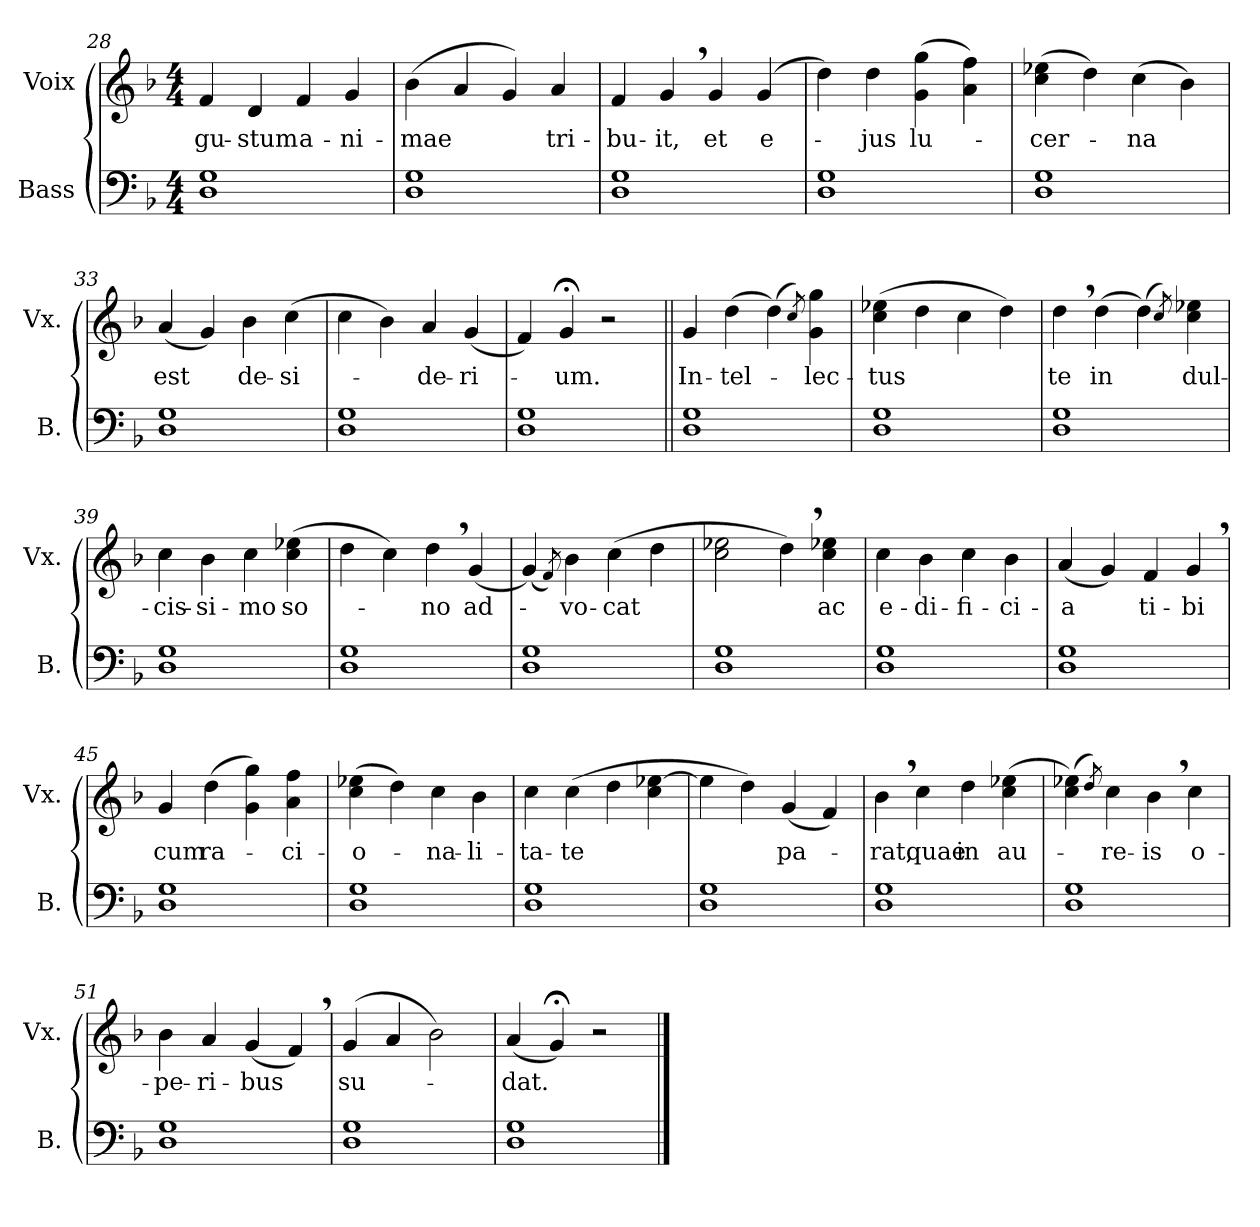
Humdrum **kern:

**kern	**kern	**text
*part2	*part1	*part1
*staff2	*staff1	*staff1
*I"Bass	*I"Voix	*
*I'B.	*I'Vx.	*
*clefF4	*clefG2	*
*k[b-]	*k[b-]	*
*M4/4	*M4/4	*
=28	=28	=28
!	!	!LO:LY:b
1D 1G	4f/	gu-
!	!	!LO:LY:b
.	4d/	-stum
!	!	!LO:LY:b
.	4f/	a-
!	!	!LO:LY:b
.	4g/	-ni-
=29	=29	=29
!	!	!LO:LY:b
1D 1G	(4b-\	-mae
.	4a/	.
.	4g/)	.
!	!	!LO:LY:b
.	4a/	tri-
=30	=30	=30
!	!	!LO:LY:b
1D 1G	4f/	-bu-
!	!	!LO:LY:b
.	4g,/	-it,
!	!	!LO:LY:b
.	4g/	et
!	!	!LO:LY:b
.	(4g/	e-
=31	=31	=31
1D 1G	4dd\)	.
!	!	!LO:LY:b
.	4dd\	-jus
!	!	!LO:LY:b
.	(4g\ 4gg\	lu-
.	4a\ 4ff\)	.
=32	=32	=32
!	!	!LO:LY:b
1D 1G	(4cc\ 4ee-X\	-cer-
.	4dd\)	.
!	!	!LO:LY:b
.	(4cc\	-na
.	4b-\)	.
!!LO:PB:g=z
=33	=33	=33
!	!	!LO:LY:b
1D 1G	(4a/	est
.	4g/)	.
!	!	!LO:LY:b
.	4b-\	de-
!	!	!LO:LY:b
.	(4cc\	-si-
=34	=34	=34
1D 1G	4cc\	.
.	4b-\)	.
!	!	!LO:LY:b
.	4a/	-de-
!	!	!LO:LY:b
.	(4g/	-ri-
=35	=35	=35
1D 1G	4f/)	.
!	!	!LO:LY:b
.	4g;</	-um.
.	2r	.
!!LO:LB:g=z
=36||	=36||	=36||
!	!	!LO:LY:b
1D 1G	4g/	In-
!	!	!LO:LY:b
.	(4dd\	-tel-
.	(4dd\)	.
.	8qcc/)	.
!	!	!LO:LY:b
.	4g\ 4gg\	-lec-
=37	=37	=37
!	!	!LO:LY:b
1D 1G	(4cc\ 4ee-X\	-tus
.	4dd\	.
.	4cc\	.
.	4dd\)	.
=38	=38	=38
!	!	!LO:LY:b
1D 1G	4dd,\	te
!	!	!LO:LY:b
.	(4dd\	in
.	(4dd\)	.
.	8qcc/)	.
!	!	!LO:LY:b
.	4cc\ 4ee-X\	dul-
=39	=39	=39
!	!	!LO:LY:b
1D 1G	4cc\	-cis-
!	!	!LO:LY:b
.	4b-\	-si-
!	!	!LO:LY:b
.	4cc\	-mo
!	!	!LO:LY:b
.	(4cc\ 4ee-X\	so-
=40	=40	=40
1D 1G	4dd\	.
.	4cc\)	.
!	!	!LO:LY:b
.	4dd,\	-no
!	!	!LO:LY:b
.	(4g/	ad-
=41	=41	=41
1D 1G	(4g/)	.
.	8qf/)	.
!	!	!LO:LY:b
.	4b-\	-vo-
!	!	!LO:LY:b
.	(4cc\	-cat
.	4dd\	.
=42	=42	=42
1D 1G	2cc\ 2ee-X\	.
.	4dd,\)	.
!	!	!LO:LY:b
.	4cc\ 4ee-X\	ac
!!LO:LB:g=z
=43	=43	=43
!	!	!LO:LY:b
1D 1G	4cc\	e-
!	!	!LO:LY:b
.	4b-\	-di-
!	!	!LO:LY:b
.	4cc\	-fi-
!	!	!LO:LY:b
.	4b-\	-ci-
=44	=44	=44
!	!	!LO:LY:b
1D 1G	(4a/	-a
.	4g/)	.
!	!	!LO:LY:b
.	4f/	ti-
!	!	!LO:LY:b
.	4g,/	-bi
=45	=45	=45
!	!	!LO:LY:b
1D 1G	4g/	cum
!	!	!LO:LY:b
.	(4dd\	ra-
.	4g\ 4gg\)	.
!	!	!LO:LY:b
.	4a\ 4ff\	-ci-
=46	=46	=46
!	!	!LO:LY:b
1D 1G	(4cc\ 4ee-X\	-o-
.	4dd\)	.
!	!	!LO:LY:b
.	4cc\	-na-
!	!	!LO:LY:b
.	4b-\	-li-
=47	=47	=47
!	!	!LO:LY:b
1D 1G	4cc\	-ta-
!	!	!LO:LY:b
.	(4cc\	-te
.	4dd\	.
.	4cc\ [4ee-X\	.
=48	=48	=48
1D 1G	4ee-\]	.
.	4dd\)	.
!	!	!LO:LY:b
.	(4g/	pa-
.	4f/)	.
=49	=49	=49
!	!	!LO:LY:b
1D 1G	4b-,\	-rat,
!	!	!LO:LY:b
.	4cc\	quae
!	!	!LO:LY:b
.	4dd\	in
!	!	!LO:LY:b
.	(4cc\ 4ee-X\	au-
!!LO:LB:g=z
=50	=50	=50
1D 1G	(4cc\ 4ee-X\)	.
.	8qdd/)	.
!	!	!LO:LY:b
.	4cc\	-re-
!	!	!LO:LY:b
.	4b-,\	-is
!	!	!LO:LY:b
.	4cc\	o-
=51	=51	=51
!	!	!LO:LY:b
1D 1G	4b-\	-pe-
!	!	!LO:LY:b
.	4a/	-ri-
!	!	!LO:LY:b
.	(4g/	-bus
.	4f,/)	.
=52	=52	=52
!	!	!LO:LY:b
1D 1G	(4g/	su-
.	4a/	.
.	2b-\)	.
=53	=53	=53
!	!	!LO:LY:b
1D 1G	(4a/	-dat.
.	4g;</)	.
.	2r	.
==	==	==
*-	*-	*-
